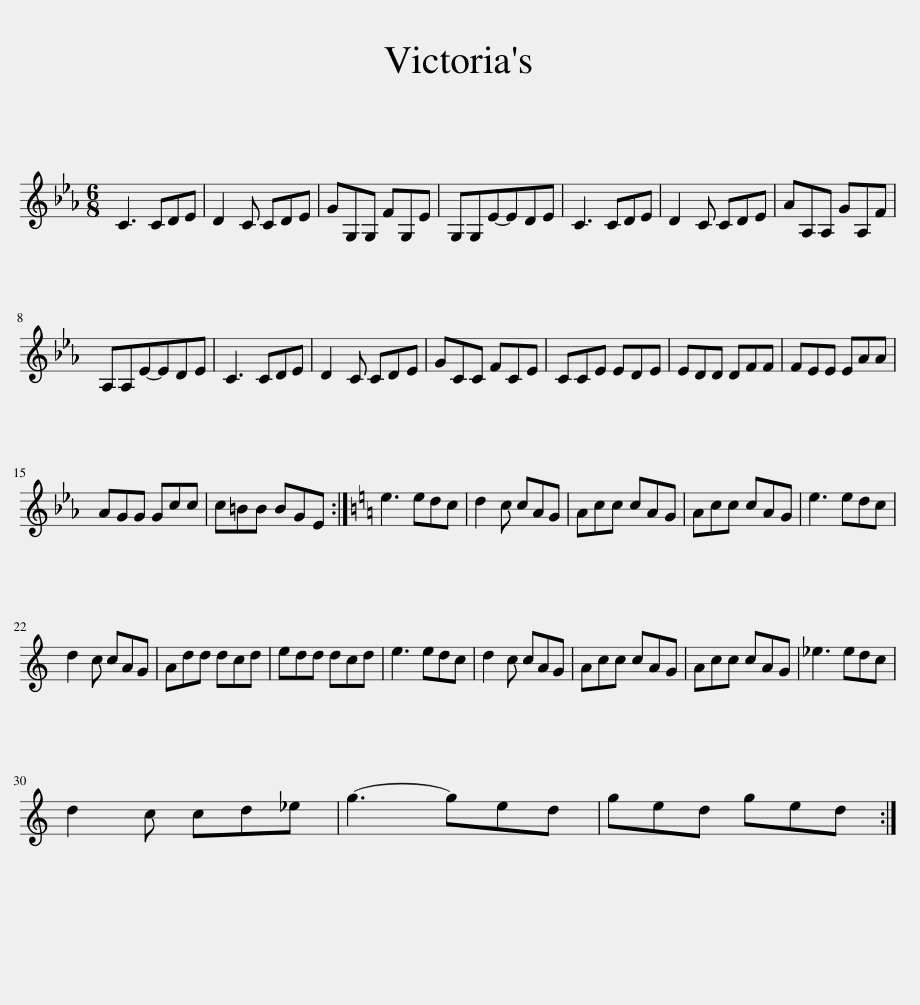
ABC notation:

X:1
L:1/8
M:6/8
I:linebreak $
K:Cmin
V:1 treble
V:1
 C3 CDE | D2 C CDE | GG,G, FG,E | G,G,E-EDE | C3 CDE | %5
 D2 C CDE | AA,A, GA,F |$ A,A,E-EDE | C3 CDE | D2 C CDE | %10
 GCC FCE | CCE EDE | EDD DFF | FEE EAA |$ AGG Gcc | %15
 c=BB BGE :|[K:C] e3 edc | d2 c cAG | Acc cAG | Acc cAG | %20
 e3 edc |$ d2 c cAG | Add dcd | edd dcd | e3 edc | %25
 d2 c cAG | Acc cAG | Acc cAG | _e3 edc |$ d2 c cd_e | %30
 g3- ged | ged ged :| %32
